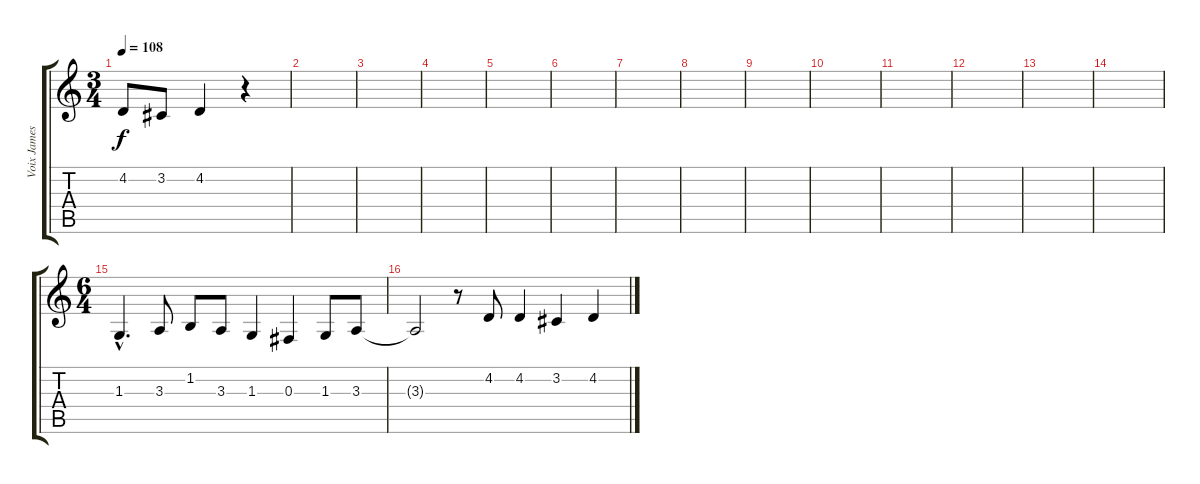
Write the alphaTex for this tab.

\track ("Voix James" "Voix James") {instrument lead6voice}
\staff {score tabs}
\tuning (Eb4 Bb3 Gb3 Db3 Ab2 Eb2) {hide}
\ts (3 4)
\tempo 108
\clef g2
\ks c
4.2.8{dy f} 3.2.8 4.2.4 r.4 |
|
|
|
|
|
|
|
|
|
|
|
|
|
\ts (6 4)
1.3{hac}.4{d} 3.3.8 1.2.8 3.3.8 1.3.4 0.3.4 1.3.8 3.3.8 |
3.3{t}.2 r.8 4.2.8 4.2.4 3.2.4 4.2.4
